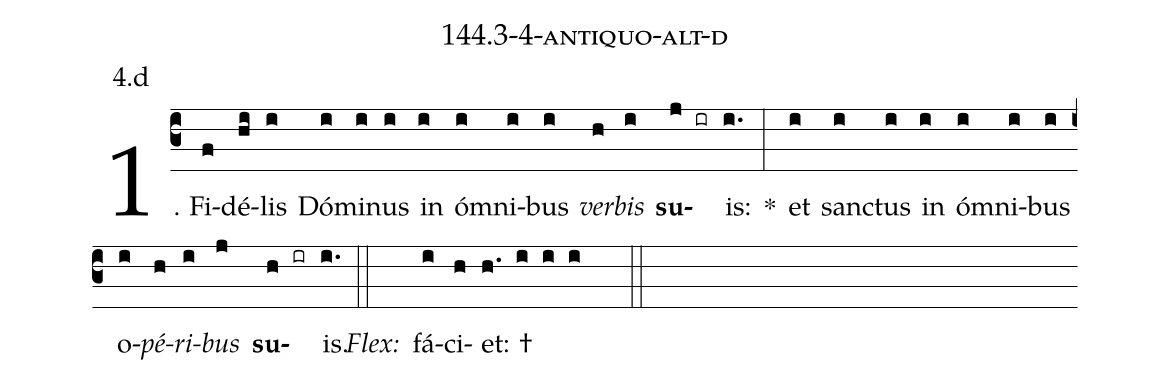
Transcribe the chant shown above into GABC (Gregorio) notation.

name: 144.3-4-antiquo-alt-d;
annotation: 4.d;
%%
(c3)1. Fi(f)dé(hi)lis(i) Dó(i)mi(i)nus(i) in(i) óm(i)ni(i)bus(i) <i>ver</i>(h)<i>bis</i>(i) <b>su</b>(j ir)is:(i.) *(:) et(i) sanc(i)tus(i) in(i) óm(i)ni(i)bus(i) o(i)<i>pé</i>(h)<i>ri</i>(i)<i>bus</i>(j) <b>su</b>(h ir)is.(i.) (::)
<i>Flex:</i>()  fá(i)ci(h)et: †(h. i i i  ::)
